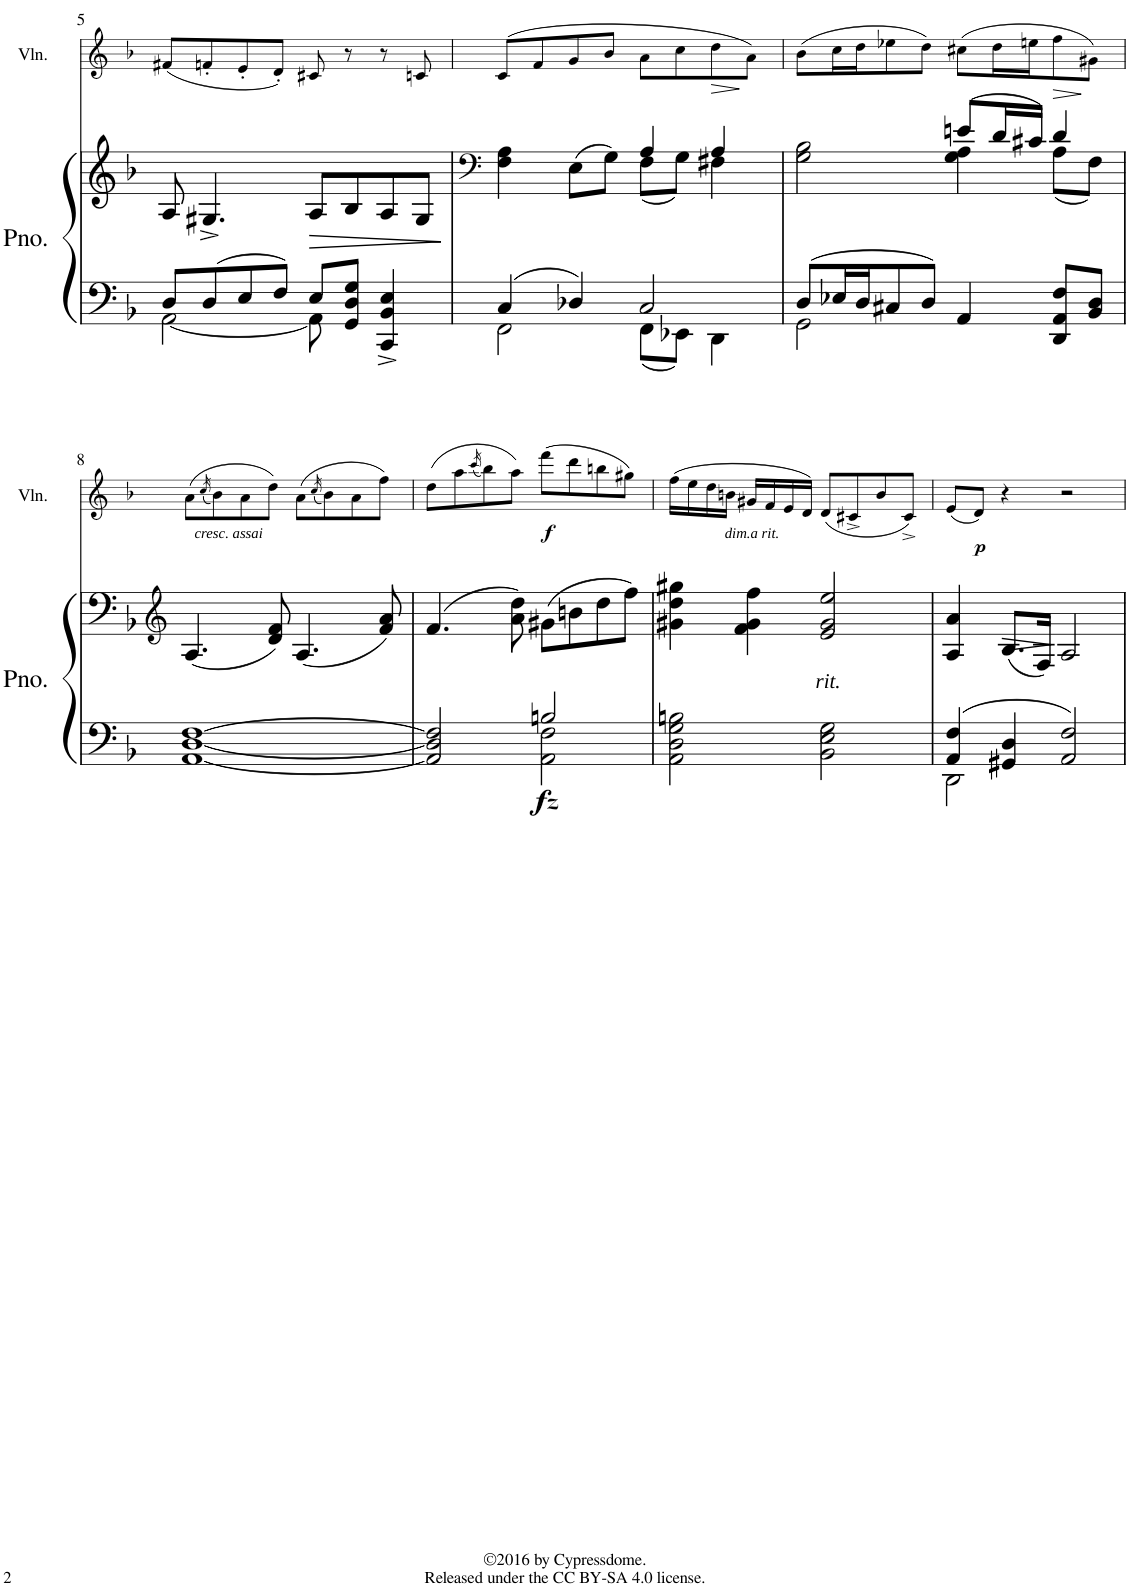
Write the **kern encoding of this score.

**kern	**kern	**dynam	**kern	**dynam
*part2	*part2	*part2	*part1	*part1
*staff3	*staff2	*staff2/3	*staff1	*staff1
*I"Piano	*	*	*I"Violin	*
*I'Pno.	*	*	*I'Vln.	*
!!LO:PB:g=z
*clefF4	*clefG2	*	*clefG2	*
*k[b-]	*k[b-]	*	*k[b-]	*
*M4/4	*M4/4	*	*M4/4	*
=5	=5	=5	=5	=5
*^	*	*	*	*
8D/L	[2AA\	8A/	.	(8f#X/L	.
8D/	.	4.G#X^/	.	8fn'/	.
8E/	.	.	.	8e'/	.
8F/J	.	.	.	8d'/J)	.
!	!	!	!LO:HP:b	!	!
8E/L	8AA\]	8A/L	>	8c#X/	.
8GG/ 8D/ 8G/J	8ryy	8B-/	.	8r	.
4CC/^ 4BB-/^ 4E/^	4ryy	8A/	.	8r	.
.	.	8G#/J	.	8cn/	.
*v	*v	*	*	*	*
.	.	]	.	.
=6	=6	=6	=6	=6
*	*clefF4	*	*	*
*^	*^	*	*	*
4C/	2FF\	4F\ 4A\	4ryy	.	(8c/L	.
.	.	.	.	.	8f/	.
4D-X/	.	(8E\L	8ryy	.	8g/	.
.	.	8G\J)	8ryy	.	8b-/J	.
2C/	8FF\L	4A/	(8F\L	.	8a\L	.
.	8EE-X\J	.	8G\J)	.	8cc\	.
!	!	!	!	!	!	!LO:HP:b
.	4DD\	4A/	4F#X\	.	8dd\	>
.	.	.	.	.	8a\J)	]
=7	=7	=7	=7	=7	=7	=7
8D/L	2GG\	2G\ 2B-\	2ryy	.	(8b-\L	.
16E-X/L	.	.	.	.	16cc\L	.
16D/J	.	.	.	.	16dd\J	.
8C#X/	.	.	.	.	8ee-X\	.
8D/J	.	.	.	.	8dd\J)	.
4AA/	2ryy	(8en/L	4G\ 4A\	.	(8cc#X\L	.
.	.	16d/L	.	.	16dd\L	.
.	.	16c#X/JJ)	.	.	16een\J	.
!	!	!	!	!	!	!LO:HP:b
8DD/ 8AA/ 8F/L	.	4d/	(8A\L	.	8ff\	>
8BB-/ 8D/J	.	.	8F\J)	.	8g#X\J)	]
*v	*v	*	*	*	*	*
*	*v	*v	*	*	*
!!LO:LB:g=z
=8	=8	=8	=8	=8
*	*clefG2	*	*	*
*	*^	*	*	*
!	!	!	!	!	!LO:DY:b
*	*v	*v	*	*	*
[1AA [1D [1F	(4.A/	.	(8a\L	other-dynamics
.	.	.	(16qcc/	.
.	.	.	8b-\)	.
.	.	.	8a\	.
.	8d/ 8f/)	.	8dd\J)	.
.	(4.A/	.	(8a\L	.
.	.	.	(16qcc/	.
.	.	.	8b-\)	.
.	.	.	8a\	.
.	8f/ 8a/)	.	8ff\J)	.
=9	=9	=9	=9	=9
*^	*	*	*	*
2AA/] 2D/] 2F/]	2ryy	(4.f/	.	(8dd\L	.
.	.	.	.	8aa\	.
.	.	.	.	(16qccc/	.
.	.	.	.	8bb-\)	.
.	.	8a\ 8dd\)	.	8aa\J)	.
!	!	!	!LO:DY:b=2	!	!LO:DY:b
2Bn/	2AA\ 2F\	(8g#X\L	fz	(8fff\L	f
.	.	8bn\	.	8ddd\	.
.	.	8dd\	.	8bbn\	.
.	.	8ff\J)	.	8gg#X\J)	.
*v	*v	*	*	*	*
=10	=10	=10	=10	=10
2AA\ 2D\ 2G\ 2Bn\	4g#X\ 4dd\ 4gg#X\	.	(16ff\LL	.
.	.	.	16ee\	.
.	.	.	16dd\	.
.	.	.	16bn\JJ	.
!	!	!	!	!LO:DY:b
.	4f\ 4g#\ 4ff\	.	16g#X/LL	other-dynamics
.	.	.	16f/	.
.	.	.	16e/	.
.	.	.	16d/JJ)	.
!	!	!LO:DY:b	!	!
2BB-\ 2E\ 2G\	2e/ 2g#/ 2ee/	other-dynamics	(8d/L	.
.	.	.	8c#X^/	.
.	.	.	8b/	.
.	.	.	8c#^/J)	.
=11	=11	=11	=11	=11
*^	*	*	*	*
4AA/ 4F/	2DD\	4A/ 4a/	.	(8e/L	.
!	!	!	!	!	!LO:DY:b
.	.	.	.	8d/J)	p
!	!	!	!LO:HP:b	!	!
4GG#X/ 4D/	.	(8.B-/L	>	4r	.
.	.	16F/Jk)	.	.	.
2AA/ 2F/	2ryy	2A/	]	2r	.
*v	*v	*	*	*	*
=	=	=	=	=
*-	*-	*-	*-	*-
